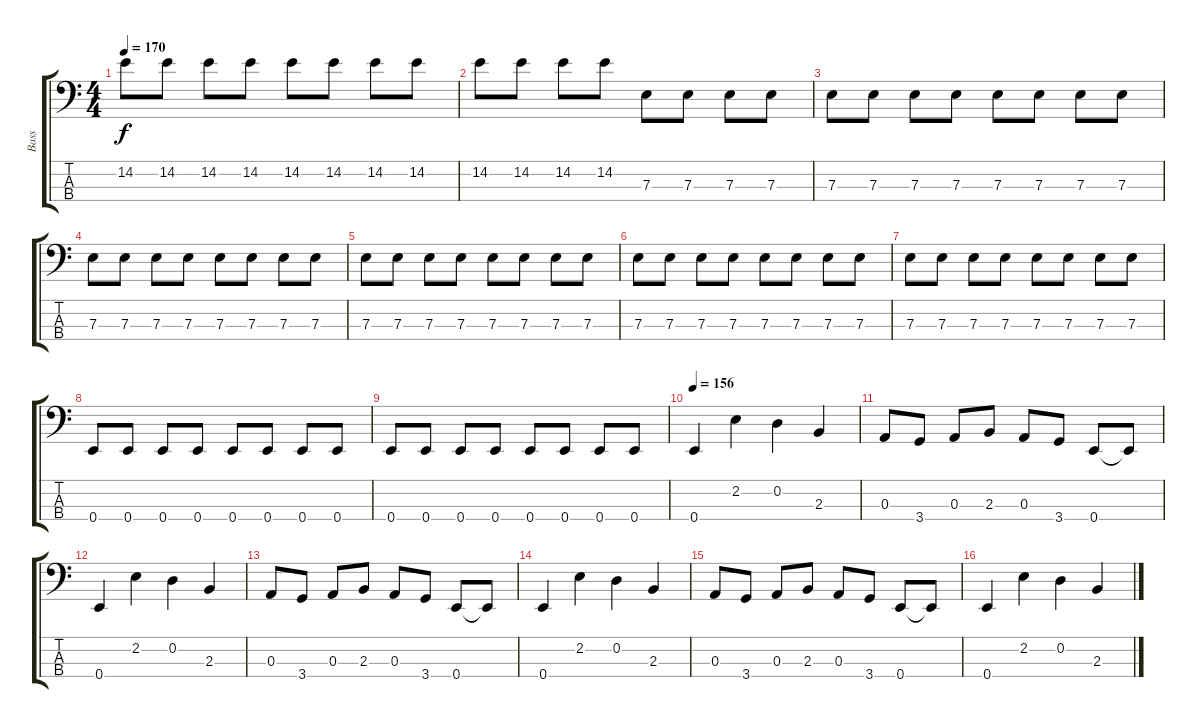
\track ("Bass" "Bass") {instrument electricbassfinger}
\staff {score tabs}
\tuning (G2 D2 A1 E1) {hide}
\ts (4 4)
\tempo 170
\clef f4
\ks c
14.2.8{dy f} 14.2.8 14.2.8 14.2.8 14.2.8 14.2.8 14.2.8 14.2.8 |
14.2.8 14.2.8 14.2.8 14.2.8 7.3.8 7.3.8 7.3.8 7.3.8 |
7.3.8 7.3.8 7.3.8 7.3.8 7.3.8 7.3.8 7.3.8 7.3.8 |
7.3.8 7.3.8 7.3.8 7.3.8 7.3.8 7.3.8 7.3.8 7.3.8 |
7.3.8 7.3.8 7.3.8 7.3.8 7.3.8 7.3.8 7.3.8 7.3.8 |
7.3.8 7.3.8 7.3.8 7.3.8 7.3.8 7.3.8 7.3.8 7.3.8 |
7.3.8 7.3.8 7.3.8 7.3.8 7.3.8 7.3.8 7.3.8 7.3.8 |
0.4.8 0.4.8 0.4.8 0.4.8 0.4.8 0.4.8 0.4.8 0.4.8 |
0.4.8 0.4.8 0.4.8 0.4.8 0.4.8 0.4.8 0.4.8 0.4.8 |
\tempo 156
0.4.4 2.2.4 0.2.4 2.3.4 |
0.3.8 3.4.8 0.3.8 2.3.8 0.3.8 3.4.8 0.4.8 0.4{t}.8 |
0.4.4 2.2.4 0.2.4 2.3.4 |
0.3.8 3.4.8 0.3.8 2.3.8 0.3.8 3.4.8 0.4.8 0.4{t}.8 |
0.4.4 2.2.4 0.2.4 2.3.4 |
0.3.8 3.4.8 0.3.8 2.3.8 0.3.8 3.4.8 0.4.8 0.4{t}.8 |
0.4.4 2.2.4 0.2.4 2.3.4
